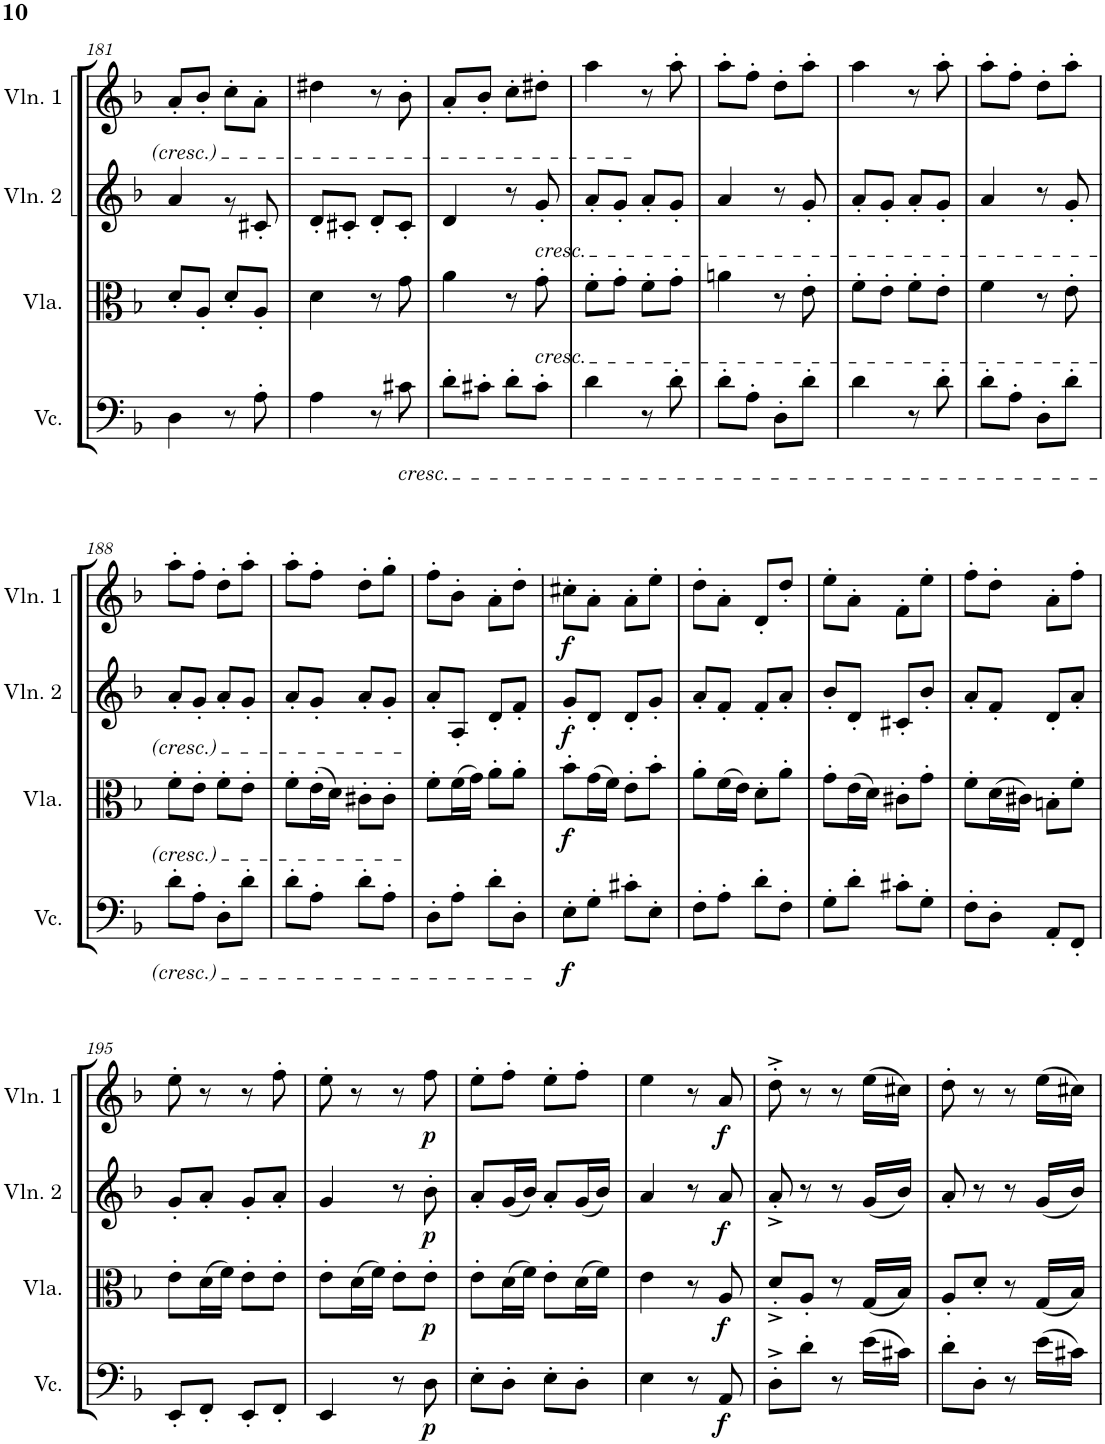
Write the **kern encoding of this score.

**kern	**dynam	**kern	**dynam	**kern	**dynam	**kern	**dynam
*part4	*part4	*part3	*part3	*part2	*part2	*part1	*part1
*staff4	*staff4	*staff3	*staff3	*staff2	*staff2	*staff1	*staff1
*I"Violoncello	*	*I"Viola	*	*I"Violin 2	*	*I"Violin 1	*
*I'Vc.	*	*I'Vla.	*	*I'Vln. 2	*	*I'Vln. 1	*
!!LO:PB:g=z
*clefF4	*	*clefC3	*	*clefG2	*	*clefG2	*
*k[b-]	*	*k[b-]	*	*k[b-]	*	*k[b-]	*
*M2/4	*	*M2/4	*	*M2/4	*	*M2/4	*
=181	=181	=181	=181	=181	=181	=181	=181
4D\	.	8d'/L	.	4a/	.	8a'/L	.
.	.	8A'/J	.	.	.	8b-'/J	.
8r	.	8d'/L	.	8rg	.	8cc'\L	.
8A'\	.	8A'/J	.	8c#X'/	.	8a'\J	.
=182	=182	=182	=182	=182	=182	=182	=182
4A\	.	4d\	.	8d'/L	.	4dd#X\	.
.	.	.	.	8c#X'/J	.	.	.
8r	.	8r	.	8d'/L	.	8r	.
!LO:TX:b:i:t=cresc.	!	!	!	!	!	!	!
8c#X\	.	8g\	.	8c#'/J	.	8b-'\	.
=183	=183	=183	=183	=183	=183	=183	=183
8d'\L	.	4a\	.	4d/	.	8a'/L	.
8c#X'\J	.	.	.	.	.	8b-'/J	.
8d'\L	.	8r	.	8r	.	8cc'\L	.
!	!	!	!	!LO:TX:b:i:t=cresc.	!	!	!
!	!	!LO:TX:b:i:t=cresc.	!	!	!	!	!
8c#'\J	.	8g'\	.	8g'/	.	8dd#X'\J	.
=184	=184	=184	=184	=184	=184	=184	=184
4d\	.	8f'\L	.	8a'/L	.	4aa\	.
.	.	8g'\J	.	8g'/J	.	.	.
8r	.	8f'\L	.	8a'/L	.	8r	.
8d'\	.	8g'\J	.	8g'/J	.	8aa'\	.
=185	=185	=185	=185	=185	=185	=185	=185
8d'\L	.	4an\	.	4a/	.	8aa'\L	.
8A'\J	.	.	.	.	.	8ff'\J	.
8D'\L	.	8r	.	8r	.	8dd'\L	.
8d'\J	.	8e'\	.	8g'/	.	8aa'\J	.
=186	=186	=186	=186	=186	=186	=186	=186
4d\	.	8f'\L	.	8a'/L	.	4aa\	.
.	.	8e'\J	.	8g'/J	.	.	.
8r	.	8f'\L	.	8a'/L	.	8r	.
8d'\	.	8e'\J	.	8g'/J	.	8aa'\	.
=187	=187	=187	=187	=187	=187	=187	=187
8d'\L	.	4f\	.	4a/	.	8aa'\L	.
8A'\J	.	.	.	.	.	8ff'\J	.
8D'\L	.	8r	.	8r	.	8dd'\L	.
8d'\J	.	8e'\	.	8g'/	.	8aa'\J	.
!!LO:LB:g=z
=188	=188	=188	=188	=188	=188	=188	=188
8d'\L	.	8f'\L	.	8a'/L	.	8aa'\L	.
8A'\J	.	8e'\J	.	8g'/J	.	8ff'\J	.
8D'\L	.	8f'\L	.	8a'/L	.	8dd'\L	.
8d'\J	.	8e'\J	.	8g'/J	.	8aa'\J	.
=189	=189	=189	=189	=189	=189	=189	=189
8d'\L	.	8f'\L	.	8a'/L	.	8aa'\L	.
8A'\J	.	(16e'\L	.	8g'/J	.	8ff'\J	.
.	.	16d\JJ)	.	.	.	.	.
8d'\L	.	8c#X'\L	.	8a'/L	.	8dd'\L	.
8A'\J	.	8c#'\J	.	8g'/J	.	8gg'\J	.
=190	=190	=190	=190	=190	=190	=190	=190
8D'\L	.	8f'\L	.	8a'/L	.	8ff'\L	.
8A'\J	.	(16f\L	.	8A'/J	.	8b-'\J	.
.	.	16g\JJ)	.	.	.	.	.
8d'\L	.	8a'\L	.	8d'/L	.	8a'\L	.
8D'\J	.	8a'\J	.	8f'/J	.	8dd'\J	.
=191	=191	=191	=191	=191	=191	=191	=191
!	!LO:DY:b	!	!LO:DY:b	!	!LO:DY:b	!	!LO:DY:b
8E'\L	f	8b-'\L	f	8g'/L	f	8cc#X'\L	f
8G'\J	.	(16g\L	.	8d'/J	.	8a'\J	.
.	.	16f\JJ)	.	.	.	.	.
8c#X'\L	.	8e'\L	.	8d'/L	.	8a'\L	.
8E'\J	.	8b-'\J	.	8g'/J	.	8ee'\J	.
=192	=192	=192	=192	=192	=192	=192	=192
8F'\L	.	8a'\L	.	8a'/L	.	8dd'\L	.
8A'\J	.	(16f\L	.	8f'/J	.	8a'\J	.
.	.	16e\JJ)	.	.	.	.	.
8d'\L	.	8d'\L	.	8f'/L	.	8d'/L	.
8F'\J	.	8a'\J	.	8a'/J	.	8dd'/J	.
=193	=193	=193	=193	=193	=193	=193	=193
8G'\L	.	8g'\L	.	8b-'/L	.	8ee'\L	.
8d'\J	.	(16e\L	.	8d'/J	.	8a'\J	.
.	.	16d\JJ)	.	.	.	.	.
8c#X'\L	.	8c#X'\L	.	8c#X'/L	.	8f'\L	.
8G'\J	.	8g'\J	.	8b-'/J	.	8ee'\J	.
=194	=194	=194	=194	=194	=194	=194	=194
8F'\L	.	8f'\L	.	8a'/L	.	8ff'\L	.
8D'\J	.	(16d\L	.	8f'/J	.	8dd'\J	.
.	.	16c#X\JJ)	.	.	.	.	.
8AA'/L	.	8Bn'\L	.	8d'/L	.	8a'\L	.
8FF'/J	.	8f'\J	.	8a'/J	.	8ff'\J	.
!!LO:LB:g=z
=195	=195	=195	=195	=195	=195	=195	=195
8EE'/L	.	8e'\L	.	8g'/L	.	8ee'\	.
8FF'/J	.	(16d\L	.	8a'/J	.	8r	.
.	.	16f\JJ)	.	.	.	.	.
8EE'/L	.	8e'\L	.	8g'/L	.	8r	.
8FF'/J	.	8e'\J	.	8a'/J	.	8ff'\	.
=196	=196	=196	=196	=196	=196	=196	=196
4EE/	.	8e'\L	.	4g/	.	8ee'\	.
.	.	(16d\L	.	.	.	8r	.
.	.	16f\JJ)	.	.	.	.	.
8r	.	8e'\L	.	8r	.	8r	.
!	!LO:DY:b	!	!LO:DY:b	!	!LO:DY:b	!	!LO:DY:b
8D\	p	8e'\J	p	8b-'\	p	8ff\	p
=197	=197	=197	=197	=197	=197	=197	=197
8E'\L	.	8e'\L	.	8a'/L	.	8ee'\L	.
8D'\J	.	(16d\L	.	(16g/L	.	8ff'\J	.
.	.	16f\JJ)	.	16b-/JJ)	.	.	.
8E'\L	.	8e'\L	.	8a'/L	.	8ee'\L	.
8D'\J	.	(16d\L	.	(16g/L	.	8ff'\J	.
.	.	16f\JJ)	.	16b-/JJ)	.	.	.
=198	=198	=198	=198	=198	=198	=198	=198
4E\	.	4e\	.	4a/	.	4ee\	.
8r	.	8r	.	8r	.	8r	.
!	!LO:DY:b	!	!LO:DY:b	!	!LO:DY:b	!	!LO:DY:b
8AA/	f	8A/	f	8a/	f	8a/	f
=199	=199	=199	=199	=199	=199	=199	=199
8D'^\L	.	8d'^/L	.	8a'^/	.	8dd'^\	.
8d'\J	.	8A'/J	.	8r	.	8r	.
8r	.	8r	.	8r	.	8r	.
(16e\LL	.	(16G/LL	.	(16g/LL	.	(16ee\LL	.
16c#X\JJ)	.	16B-/JJ)	.	16b-/JJ)	.	16cc#X\JJ)	.
=200	=200	=200	=200	=200	=200	=200	=200
8d'\L	.	8A'/L	.	8a'/	.	8dd'\	.
8D'\J	.	8d'/J	.	8r	.	8r	.
8r	.	8r	.	8r	.	8r	.
(16e\LL	.	(16G/LL	.	(16g/LL	.	(16ee\LL	.
16c#X\JJ)	.	16B-/JJ)	.	16b-/JJ)	.	16cc#X\JJ)	.
=	=	=	=	=	=	=	=
*-	*-	*-	*-	*-	*-	*-	*-
